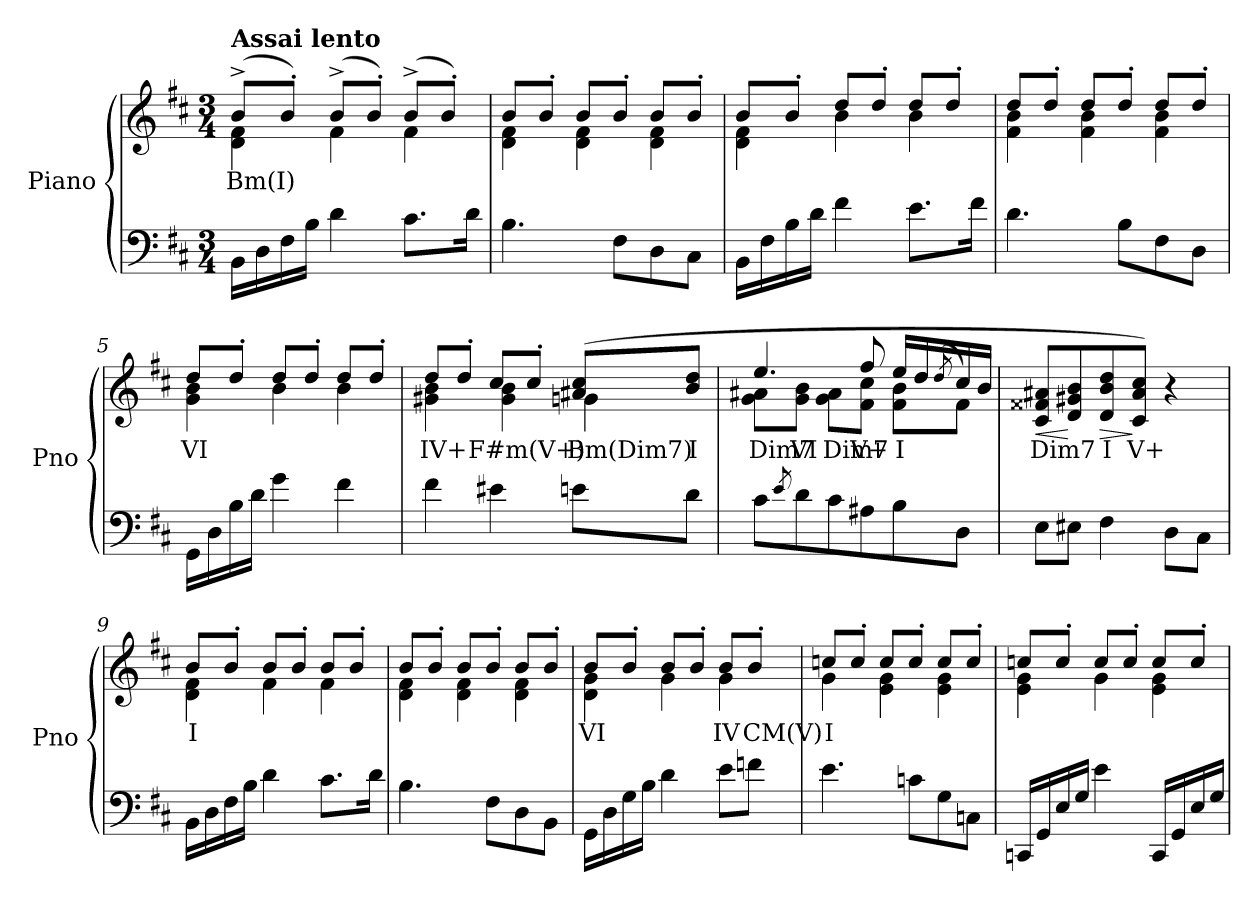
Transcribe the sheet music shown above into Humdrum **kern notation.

**kern	**kern	**text	**dynam
*part1	*part1	*part1	*part1
*staff2	*staff1	*staff1	*staff1/2
*I"Piano	*	*	*
*I'Pno	*	*	*
*clefF4	*clefG2	*	*
*k[f#c#]	*k[f#c#]	*	*
*M3/4	*M3/4	*	*
=1	=1	=1	=1
*	*^	*	*
!	!LO:TX:a:B:t=Assai lento	!	!	!
!	!	!	!LO:LY:b	!
16BB\LL	(>8b^/L	4d\ 4f#\	Bm(I)	.
16D\	.	.	.	.
16F#\	8b'/J)	.	.	.
16B\JJ	.	.	.	.
4d\	(>8b^/L	4f#\	.	.
.	8b'/J)	.	.	.
8.c#\L	(>8b^/L	4f#\	.	.
.	8b'/J)	.	.	.
16d\Jk	.	.	.	.
=2	=2	=2	=2	=2
4.B\	8b/L	4d\ 4f#\	.	.
.	8b'/J	.	.	.
.	8b/L	4d\ 4f#\	.	.
8F#\L	8b'/J	.	.	.
8D\	8b/L	4d\ 4f#\	.	.
8C#\J	8b'/J	.	.	.
=3	=3	=3	=3	=3
16BB\LL	8b/L	4d\ 4f#\	.	.
16F#\	.	.	.	.
16B\	8b'/J	.	.	.
16d\JJ	.	.	.	.
4f#\	8dd/L	4b\	.	.
.	8dd'/J	.	.	.
8.e\L	8dd/L	4b\	.	.
.	8dd'/J	.	.	.
16f#\Jk	.	.	.	.
=4	=4	=4	=4	=4
4.d\	8dd/L	4f#\ 4b\	.	.
.	8dd'/J	.	.	.
.	8dd/L	4f#\ 4b\	.	.
8B\L	8dd'/J	.	.	.
8F#\	8dd/L	4f#\ 4b\	.	.
8D\J	8dd'/J	.	.	.
=5	=5	=5	=5	=5
!	!	!	!LO:LY:b	!
16GG\LL	8dd/L	4g\ 4b\	VI	.
16D\	.	.	.	.
16B\	8dd'/J	.	.	.
16d\JJ	.	.	.	.
4g\	8dd/L	4b\	.	.
.	8dd'/J	.	.	.
4f#\	8dd/L	4b\	.	.
.	8dd'/J	.	.	.
!!LO:PB:g=z	!!
=6	=6	=6	=6	=6
!	!	!	!LO:LY:b	!
4f#\	8dd/L	4g#X\ 4b\	IV+	.
.	8dd'/J	.	.	.
!	!	!	!LO:LY:b	!
4e#X\	8cc#/L	4g#\ 4b\	F#m(V+)	.
.	8cc#'/J	.	.	.
!	!	!	!LO:LY:b	!
8en\L	(>8a#X/ 8cc#/L	4gn\	Bm(Dim7)	.
!	!	!	!LO:LY:b	!
8d\J	8b/ 8dd/J	.	I	.
=7	=7	=7	=7	=7
!	!	!	!LO:LY:b	!
8c#\L	4.ee/	8g\ 8a#X\L	Dim7	.
8qe/	.	.	.	.
!	!	!	!LO:LY:b	!
8d\	.	8g\ 8b\J	VI	.
!	!	!	!LO:LY:b	!
8c#\	.	8g\ 8a#\L	Dim7	.
!	!	!	!LO:LY:b	!
8A#X\	8ff#/	8f#\ 8cc#\J	V+	.
!	!	!	!LO:LY:b	!
8B\	16ee/LL	8f#\ 8b\L	I	.
.	16dd/	.	.	.
.	(<8qdd/	.	.	.
8D\J	16cc#/)	8f#\J	.	.
.	16b/JJ	.	.	.
*	*v	*v	*	*
=8	=8	=8	=8
!	!	!LO:LY:b	!LO:HP:b
8E\L	8c#/ 8f##X/ 8a#X/L	Dim7	<
8E#X\J	8d/ 8g#X/ 8b/	.	[
!	!	!LO:LY:b	!LO:HP:b
4F#\	8d/ 8b/ 8dd/	I	>
!	!	!LO:LY:b	!
.	8c#/ 8a#/ 8cc#/J)	V+	]
8D\L	4r	.	.
8C#\J	.	.	.
!!LO:PB:g=z
=9	=9	=9	=9
*	*^	*	*
!	!	!	!LO:LY:b	!
16BB\LL	8b/L	4d\ 4f#\	I	.
16D\	.	.	.	.
16F#\	8b'/J	.	.	.
16B\JJ	.	.	.	.
4d\	8b/L	4f#\	.	.
.	8b'/J	.	.	.
8.c#\L	8b/L	4f#\	.	.
.	8b'/J	.	.	.
16d\Jk	.	.	.	.
=10	=10	=10	=10	=10
4.B\	8b/L	4d\ 4f#\	.	.
.	8b'/J	.	.	.
.	8b/L	4d\ 4f#\	.	.
8F#\L	8b'/J	.	.	.
8D\	8b/L	4d\ 4f#\	.	.
8BB\J	8b'/J	.	.	.
=11	=11	=11	=11	=11
!	!	!	!LO:LY:b	!
16GG\LL	8b/L	4d\ 4g\	VI	.
16D\	.	.	.	.
16G\	8b'/J	.	.	.
16B\JJ	.	.	.	.
4d\	8b/L	4g\	.	.
.	8b'/J	.	.	.
!	!	!	!LO:LY:b	!
8e\L	8b/L	4g\	IV	.
!	!	!	!LO:LY:b	!
8fn\J	8b'/J	.	CM(V)	.
=12	=12	=12	=12	=12
!	!	!	!LO:LY:b	!
4.e\	8ccn/L	4g\	I	.
.	8cc'/J	.	.	.
.	8cc/L	4e\ 4g\	.	.
8cn\L	8cc'/J	.	.	.
8G\	8cc/L	4e\ 4g\	.	.
8Cn\J	8cc'/J	.	.	.
=13	=13	=13	=13	=13
16CCn/LL	8ccn/L	4e\ 4g\	.	.
16GG/	.	.	.	.
16E/	8cc'/J	.	.	.
16G/JJ	.	.	.	.
4e\	8cc/L	4g\	.	.
.	8cc'/J	.	.	.
16CC/LL	8cc/L	4e\ 4g\	.	.
16GG/	.	.	.	.
16E/	8cc'/J	.	.	.
16G/JJ	.	.	.	.
*	*v	*v	*	*
=	=	=	=
*-	*-	*-	*-
